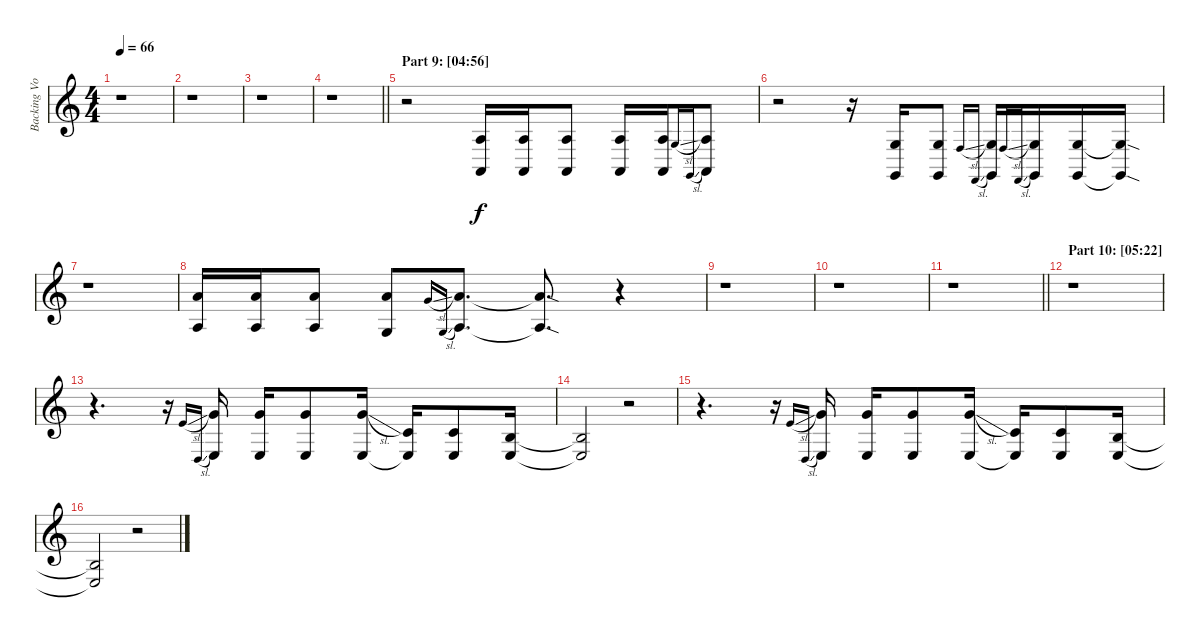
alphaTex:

\track ("Backing Vocals" "Backing Vo") {instrument lead2sawtooth}
\staff {score}
\tuning (E4 B3 G3 D3 A2 E2 B1) {hide}
\ts (4 4)
\tempo 66
\clef g2
\ks c
r.1{dy f} |
r.1 |
r.1 |
\barLineRight lightlight
r.1 |
\section ("" "Part 9: [04:56]")
r.2 (7.4 0.5).16 (7.4 0.5).16 (7.4 0.5).8 (7.4 0.5).16 (7.4 0.5).16 5.4{sl}.16{gr onbeat} 3.6{sl}.16{gr onbeat} (7.4 5.6).8 |
r.2 r.16 (5.4 3.6).16 (5.4 3.6).8 3.4{sl}.16{gr onbeat} 1.6{sl}.16{gr onbeat} (5.4 3.6).16 3.4{sl}.16{gr onbeat} 1.6{sl}.16{gr onbeat} (5.4 3.6).16 (5.4 3.6).16 (5.4{sod t} 3.6{sod t}).16 |
r.1 |
(10.2 7.4).16 (10.2 7.4).16 (10.2 7.4).8 (10.2 5.4).8 8.2{sl}.16{gr onbeat} 5.4{sl}.16{gr onbeat} (10.2 7.4).8{d} (10.2{sod t} 7.4{sod t}).8{d} r.4 |
r.1 |
r.1 |
\barLineRight lightlight
r.1 |
\section ("" "Part 10: [05:22]")
r.1 |
r.4{d balance 8} r.16 14.4{sl}.16{gr onbeat} 5.5{sl}.16{gr onbeat} (17.4 7.5).16 (17.4 7.5).16 (17.4 7.5).8 (17.4{sl} 7.5).16 (10.4 7.5{t}).16 (10.4 7.5).8 (9.4 7.5).16 |
(9.4{t} 7.5{t}).2 r.2 |
r.4{d} r.16 14.4{sl}.16{gr onbeat} 5.5{sl}.16{gr onbeat} (17.4 7.5).16 (17.4 7.5).16 (17.4 7.5).8 (17.4{sl} 7.5).16 (10.4 7.5{t}).16 (10.4 7.5).8 (9.4 7.5).16 |
(9.4{t} 7.5{t}).2 r.2
